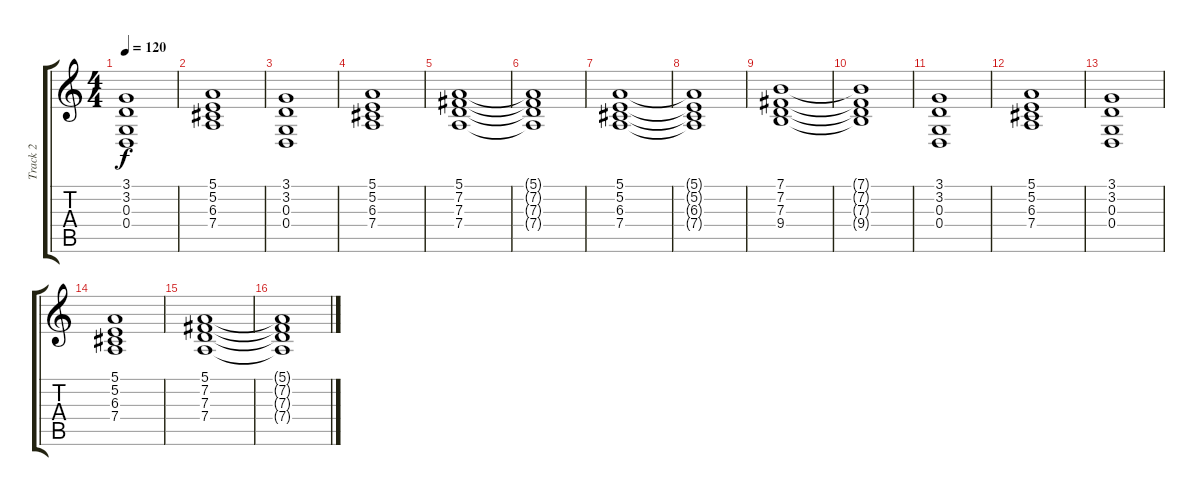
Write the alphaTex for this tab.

\track ("Track 2" "Track 2") {instrument synthstrings2}
\staff {score tabs}
\tuning (E4 B3 G3 D3 A2 E2) {hide}
\ts (4 4)
\tempo 120
\clef g2
\ks c
(3.1 3.2 0.3 0.4).1{dy f} |
(5.1 5.2 6.3 7.4).1 |
(3.1 3.2 0.3 0.4).1 |
(5.1 5.2 6.3 7.4).1 |
(5.1 7.2 7.3 7.4).1 |
(5.1{t} 7.2{t} 7.3{t} 7.4{t}).1 |
(5.1 5.2 6.3 7.4).1 |
(5.1{t} 5.2{t} 6.3{t} 7.4{t}).1 |
(7.1 7.2 7.3 9.4).1 |
(7.1{t} 7.2{t} 7.3{t} 9.4{t}).1 |
(3.1 3.2 0.3 0.4).1 |
(5.1 5.2 6.3 7.4).1 |
(3.1 3.2 0.3 0.4).1 |
(5.1 5.2 6.3 7.4).1 |
(5.1 7.2 7.3 7.4).1 |
(5.1{t} 7.2{t} 7.3{t} 7.4{t}).1
